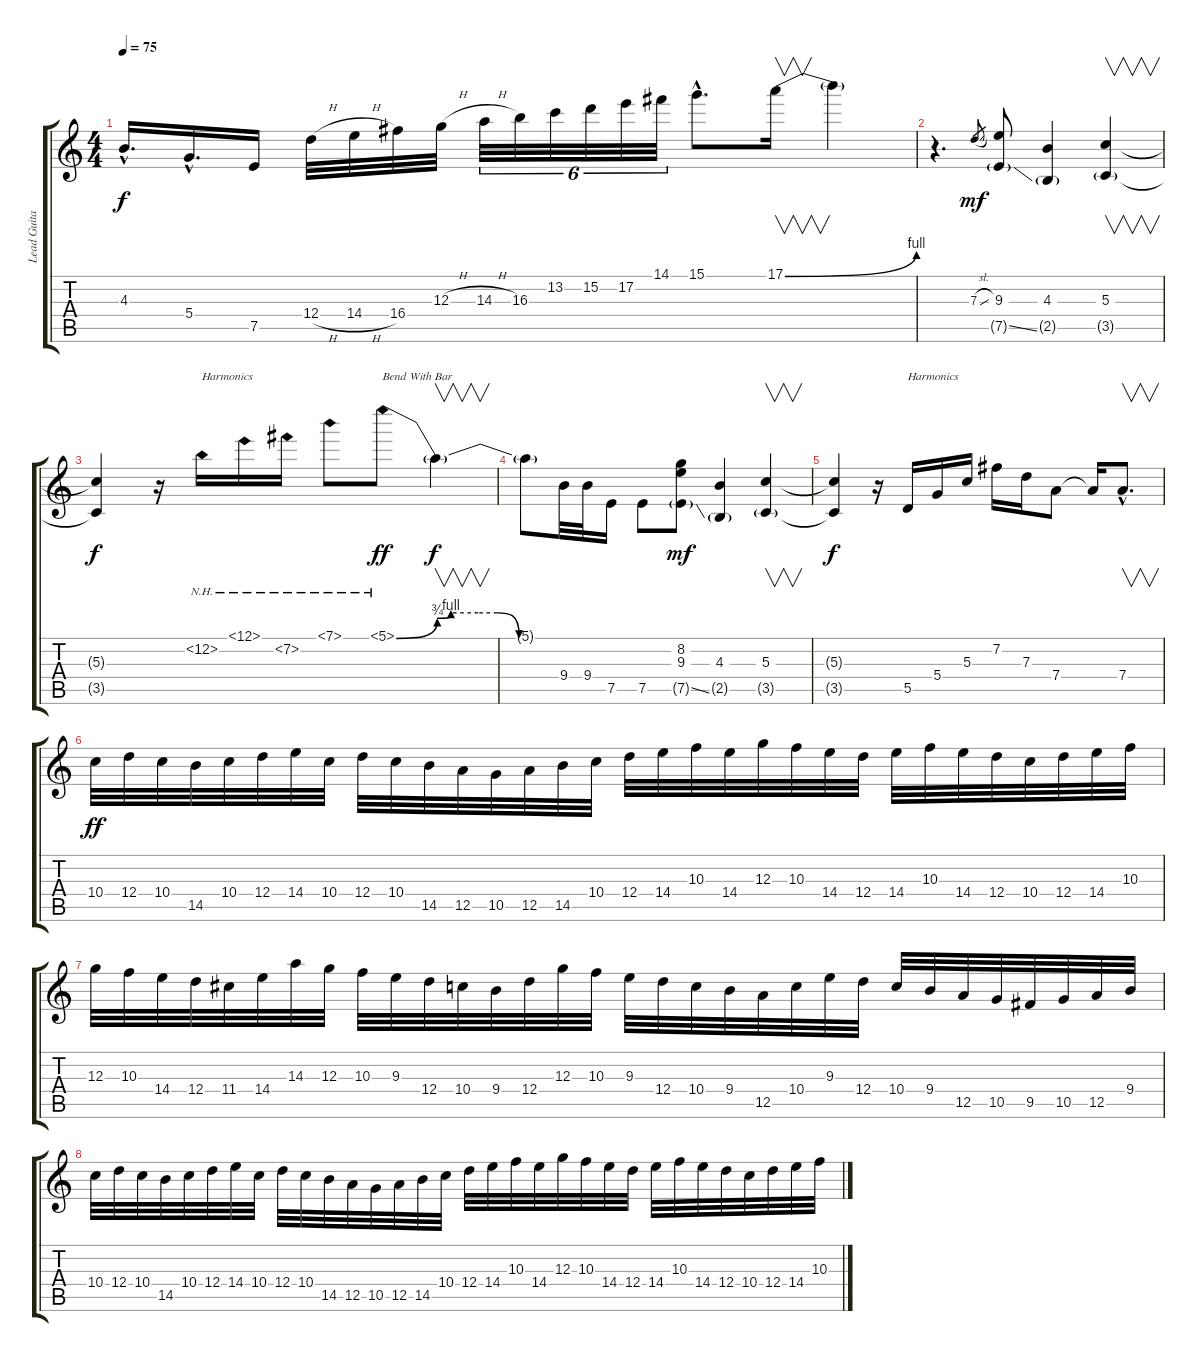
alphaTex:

\track ("Lead Guitar I" "Lead Guita") {instrument overdrivenguitar}
\staff {score tabs}
\tuning (E4 B3 G3 D3 A2 E2) {hide}
\ts (4 4)
\tempo 75
\clef g2
\ks c
4.3{hac}.16{d dy f} 5.4{hac}.16{d} 7.5.16 12.4{h}.32 14.4{h}.32 16.4.32 12.3{h}.32 14.3{h}.32{tu (6 4)} 16.3.32{tu (6 4)} 13.2.32{tu (6 4)} 15.2.32{tu (6 4)} 17.2.32{tu (6 4)} 14.1.32{tu (6 4)} 15.1{hac}.8{d} 17.1{be (bend 0 0 60 4)}.16{v} 17.1{t}.4 |
r.4{d} 7.3{sl}.8{gr dy mf} (9.3 7.5{ss g}).8 (4.3 2.5{g}).4 (5.3 3.5{g}).4{v} |
(5.3{t} 3.5{t}).4{dy f} r.16 12.2{nh}.16{txt "Harmonics" instrument guitarharmonics} 12.1{nh}.16 7.2{nh}.16 7.1{nh}.8 5.1{be (custom 0 0 15 3 20 4 30 4 37 4 45 0 60 0) nh}.8{txt "Bend With Bar" dy ff} 5.1{t}.4{v dy f} |
5.1{t}.8 9.4.32{instrument overdrivenguitar} 9.4.32 7.5.16 7.5.8 (8.2 9.3 7.5{ss g}).8{dy mf} (4.3 2.5{g}).4 (5.3 3.5{g}).4{v} |
(5.3{t} 3.5{t}).4{dy f} r.16 5.5.16{txt "Harmonics" instrument guitarharmonics} 5.4.16 5.3.16 7.2.16 7.3.16 7.4.8 7.4{t}.16 7.4{hac}.8{v d} |
10.4.32{dy ff instrument overdrivenguitar} 12.4.32 10.4.32 14.5.32 10.4.32 12.4.32 14.4.32 10.4.32 12.4.32 10.4.32 14.5.32 12.5.32 10.5.32 12.5.32 14.5.32 10.4.32 12.4.32 14.4.32 10.3.32 14.4.32 12.3.32 10.3.32 14.4.32 12.4.32 14.4.32 10.3.32 14.4.32 12.4.32 10.4.32 12.4.32 14.4.32 10.3.32 |
12.3.32 10.3.32 14.4.32 12.4.32 11.4.32 14.4.32 14.3.32 12.3.32 10.3.32 9.3.32 12.4.32 10.4.32 9.4.32 12.4.32 12.3.32 10.3.32 9.3.32 12.4.32 10.4.32 9.4.32 12.5.32 10.4.32 9.3.32 12.4.32 10.4.32 9.4.32 12.5.32 10.5.32 9.5.32 10.5.32 12.5.32 9.4.32 |
10.4.32 12.4.32 10.4.32 14.5.32 10.4.32 12.4.32 14.4.32 10.4.32 12.4.32 10.4.32 14.5.32 12.5.32 10.5.32 12.5.32 14.5.32 10.4.32 12.4.32 14.4.32 10.3.32 14.4.32 12.3.32 10.3.32 14.4.32 12.4.32 14.4.32 10.3.32 14.4.32 12.4.32 10.4.32 12.4.32 14.4.32 10.3.32
